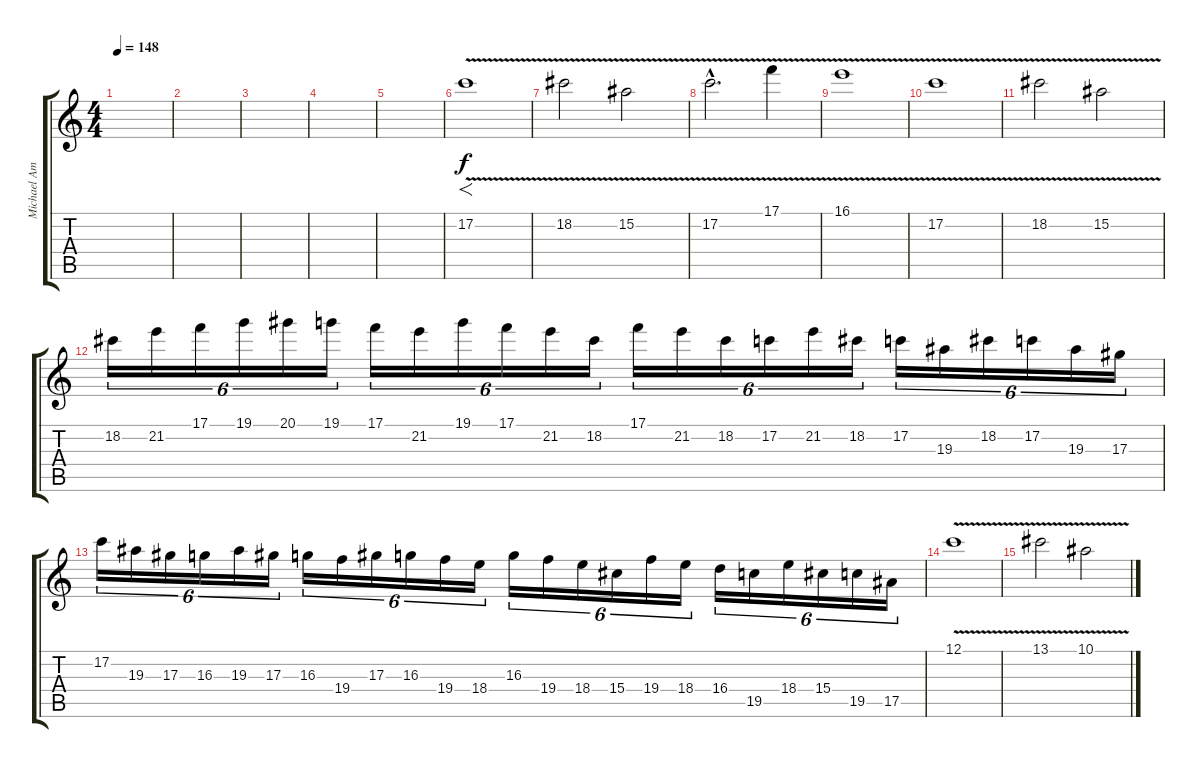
\track ("Michael Amott (Harmonizer Guitar)" "Michael Am") {instrument distortionguitar}
\staff {score tabs}
\tuning (C4 G3 Eb3 Bb2 F2 C2) {hide}
\ts (4 4)
\tempo 148
\clef g2
\ks c
|
|
|
|
|
17.2{v}.1{f} |
18.2{v}.2 15.2{v}.2 |
17.2{v hac}.2{d} 17.1{v}.4 |
16.1{v}.1 |
17.2{v}.1 |
18.2{v}.2 15.2{v}.2 |
18.2.16{tu (6 4) balance 8} 21.2.16{tu (6 4)} 17.1.16{tu (6 4)} 19.1.16{tu (6 4)} 20.1.16{tu (6 4)} 19.1.16{tu (6 4)} 17.1.16{tu (6 4)} 21.2.16{tu (6 4)} 19.1.16{tu (6 4)} 17.1.16{tu (6 4)} 21.2.16{tu (6 4)} 18.2.16{tu (6 4)} 17.1.16{tu (6 4)} 21.2.16{tu (6 4)} 18.2.16{tu (6 4)} 17.2.16{tu (6 4)} 21.2.16{tu (6 4)} 18.2.16{tu (6 4)} 17.2.16{tu (6 4)} 19.3.16{tu (6 4)} 18.2.16{tu (6 4)} 17.2.16{tu (6 4)} 19.3.16{tu (6 4)} 17.3.16{tu (6 4)} |
17.2.16{tu (6 4)} 19.3.16{tu (6 4)} 17.3.16{tu (6 4)} 16.3.16{tu (6 4)} 19.3.16{tu (6 4)} 17.3.16{tu (6 4)} 16.3.16{tu (6 4)} 19.4.16{tu (6 4)} 17.3.16{tu (6 4)} 16.3.16{tu (6 4)} 19.4.16{tu (6 4)} 18.4.16{tu (6 4)} 16.3.16{tu (6 4)} 19.4.16{tu (6 4)} 18.4.16{tu (6 4)} 15.4.16{tu (6 4)} 19.4.16{tu (6 4)} 18.4.16{tu (6 4)} 16.4.16{tu (6 4)} 19.5.16{tu (6 4)} 18.4.16{tu (6 4)} 15.4.16{tu (6 4)} 19.5.16{tu (6 4)} 17.5.16{tu (6 4)} |
12.1{v}.1 |
13.1{v}.2 10.1{v}.2
